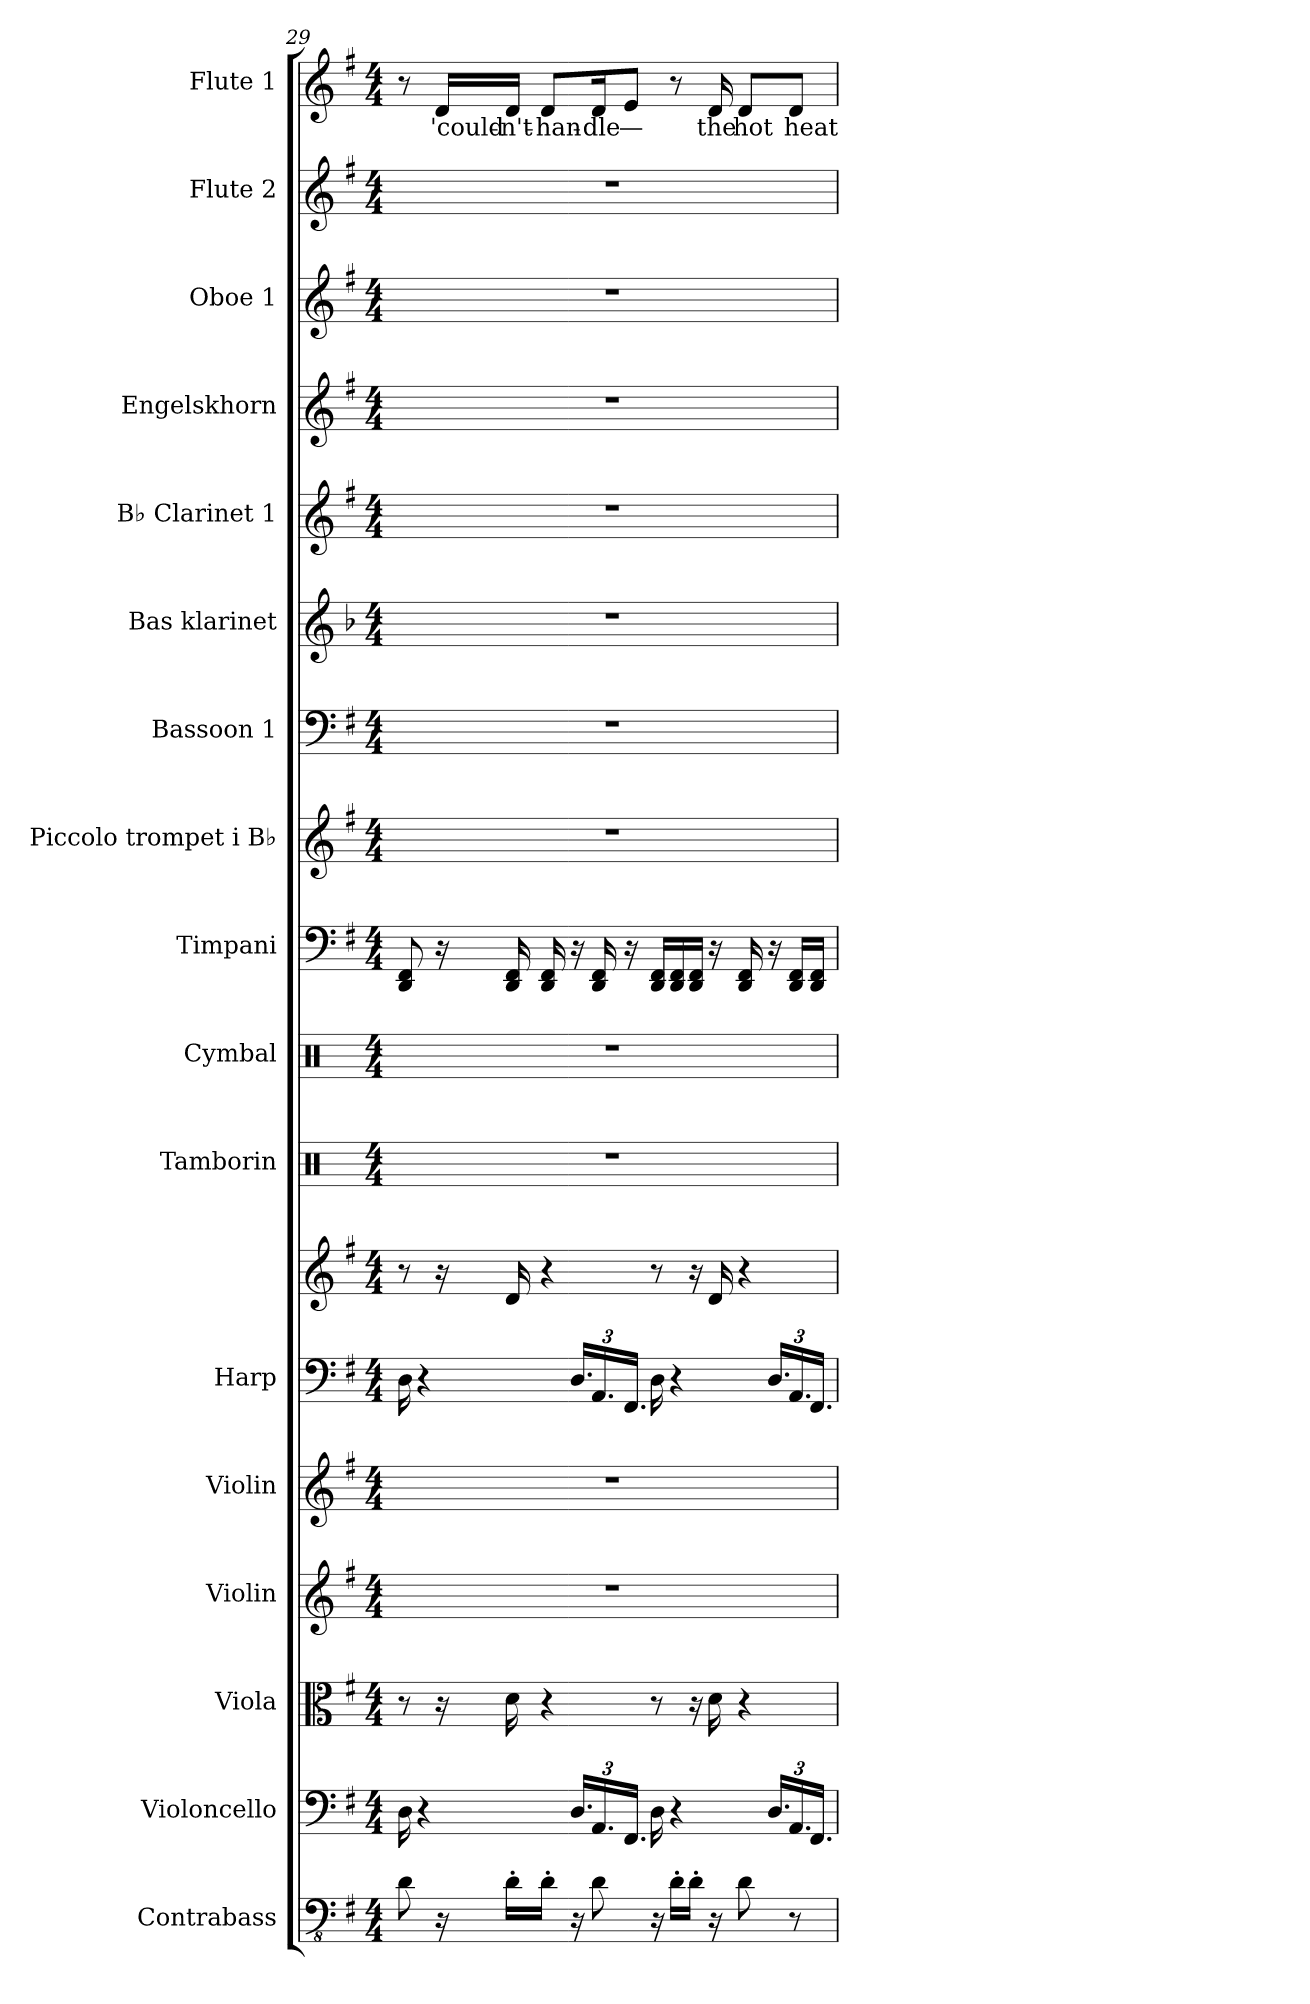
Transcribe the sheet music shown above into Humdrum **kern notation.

**kern	**kern	**kern	**kern	**kern	**kern	**kern	**kern	**kern	**kern	**kern	**kern	**kern	**kern	**kern	**kern	**kern	**kern	**text
*part17	*part16	*part15	*part14	*part13	*part12	*part12	*part11	*part10	*part9	*part8	*part7	*part6	*part5	*part4	*part3	*part2	*part1	*part1
*staff18	*staff17	*staff16	*staff15	*staff14	*staff13	*staff12	*staff11	*staff10	*staff9	*staff8	*staff7	*staff6	*staff5	*staff4	*staff3	*staff2	*staff1	*staff1
*I"Contrabass	*I"Violoncello	*I"Viola	*I"Violin	*I"Violin	*I"Harp	*	*I"Tamborin	*I"Cymbal	*I"Timpani	*I"Piccolo trompet i B♭	*I"Bassoon 1	*I"Bas klarinet	*I"B♭ Clarinet 1	*I"Engelskhorn	*I"Oboe 1	*I"Flute 2	*I"Flute 1	*
*I'Cb.	*I'Vc.	*I'Vla.	*I'Vln.	*I'Vln.	*I'Hrp.	*	*I'Tamb.	*I'Cym.	*I'Timp.	*I'P. tpt. i B♭	*I'Bsn. 1	*	*I'B♭ Cl. 1	*I'E.horn	*I'Ob. 1	*I'Fl. 2	*I'Fl. 1	*
*clefFv4	*clefF4	*clefC3	*clefG2	*clefG2	*clefF4	*clefG2	*clefX	*clefX	*clefF4	*clefG2	*clefF4	*clefG2	*clefG2	*clefG2	*clefG2	*clefG2	*clefG2	*
*ITrd7c12	*	*	*	*	*	*	*	*	*	*ITrd-6c-10	*	*ITrd8c14	*ITrd1c2	*ITrd4c7	*	*	*	*
*k[f#]	*k[f#]	*k[f#]	*k[f#]	*k[f#]	*k[f#]	*k[f#]	*k[]	*k[]	*k[f#]	*k[b-]	*k[f#]	*k[b-]	*k[b-]	*k[]	*k[f#]	*k[f#]	*k[f#]	*
*M4/4	*M4/4	*M4/4	*M4/4	*M4/4	*M4/4	*M4/4	*M4/4	*M4/4	*M4/4	*M4/4	*M4/4	*M4/4	*M4/4	*M4/4	*M4/4	*M4/4	*M4/4	*
=29	=29	=29	=29	=29	=29	=29	=29	=29	=29	=29	=29	=29	=29	=29	=29	=29	=29	=29
8DD\	16D\	8r	1r	1r	16D\	8r	1r	1r	8DD/ 8FF#/	1r	1r	1r	1r	1r	1r	1r	8r	.
.	4r	.	.	.	4r	.	.	.	.	.	.	.	.	.	.	.	.	.
16r	.	16r	.	.	.	16r	.	.	16r	.	.	.	.	.	.	.	16d/LL	'could-
16DD'\LL	.	16d\	.	.	.	16d/	.	.	16DD/ 16FF#/	.	.	.	.	.	.	.	16d/JJ	-n't-
16DD'\JJ	.	4r	.	.	.	4r	.	.	16DD/ 16FF#/	.	.	.	.	.	.	.	8d/L	-han-
*	*Xbrackettup	*	*	*	*Xbrackettup	*	*	*	*	*	*	*	*	*	*	*	*	*
16r	24.D/LL	.	.	.	24.D/LL	.	.	.	16r	.	.	.	.	.	.	.	.	.
8DD\	24.AA/	.	.	.	24.AA/	.	.	.	16DD/ 16FF#/	.	.	.	.	.	.	.	16d/K	-dle
.	24.FF#/JJ	.	.	.	24.FF#/JJ	.	.	.	16r	.	.	.	.	.	.	.	8e/J	—
16r	16D\	8r	.	.	16D\	8r	.	.	16DD/ 16FF#/LL	.	.	.	.	.	.	.	.	.
16DD'\LL	4r	.	.	.	4r	.	.	.	16DD/ 16FF#/	.	.	.	.	.	.	.	8r	.
16DD'\JJ	.	16r	.	.	.	16r	.	.	16DD/ 16FF#/JJ	.	.	.	.	.	.	.	.	.
16r	.	16d\	.	.	.	16d/	.	.	16r	.	.	.	.	.	.	.	16d/	the
8DD\	.	4r	.	.	.	4r	.	.	16DD/ 16FF#/	.	.	.	.	.	.	.	8d/L	hot
.	24.D/LL	.	.	.	24.D/LL	.	.	.	16r	.	.	.	.	.	.	.	.	.
8r	24.AA/	.	.	.	24.AA/	.	.	.	16DD/ 16FF#/LL	.	.	.	.	.	.	.	8d/J	heat
.	24.FF#/JJ	.	.	.	24.FF#/JJ	.	.	.	16DD/ 16FF#/JJ	.	.	.	.	.	.	.	.	.
=	=	=	=	=	=	=	=	=	=	=	=	=	=	=	=	=	=	=
*-	*-	*-	*-	*-	*-	*-	*-	*-	*-	*-	*-	*-	*-	*-	*-	*-	*-	*-
